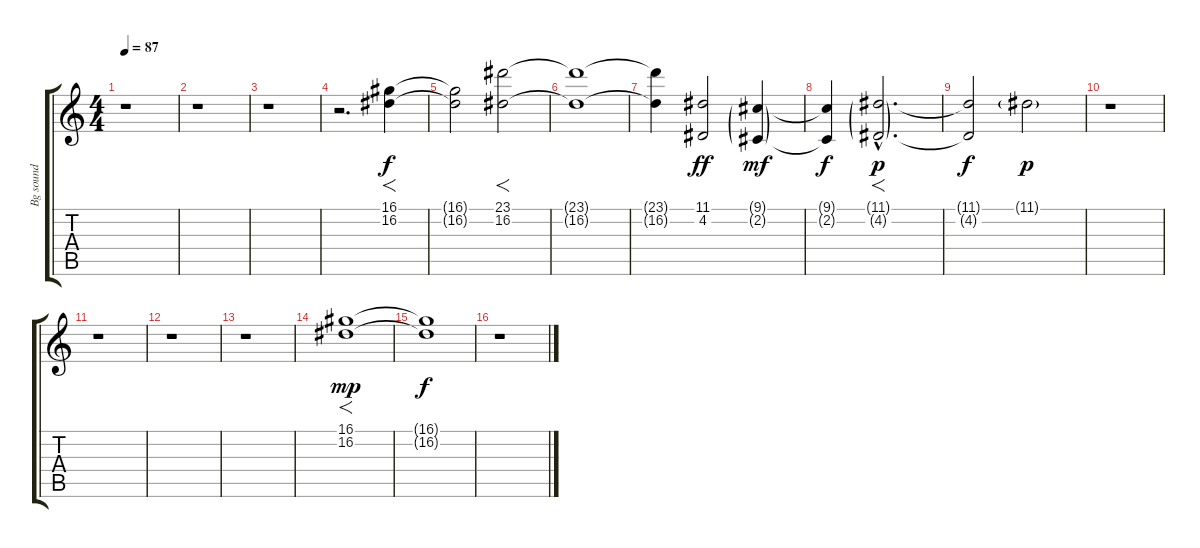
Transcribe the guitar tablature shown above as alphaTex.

\track ("Bg sound" "Bg sound") {instrument choiraahs}
\staff {score tabs}
\tuning (E4 B3 G3 D3 A2 E2) {hide}
\ts (4 4)
\tempo 87
\clef g2
\ks c
r.1{dy f instrument choiraahs} |
r.1 |
r.1 |
r.2{d} (16.1 16.2).4{f} |
(16.1{t} 16.2{t}).2 (23.1 16.2).2{f} |
(23.1{t} 16.2{t}).1 |
(23.1{t} 16.2{t}).4 (11.1 4.2).2{dy ff} (9.1{g} 2.2{g}).4{dy mf} |
(9.1{t} 2.2{t}).4{dy f} (11.1{g hac} 4.2{g hac}).2{f d dy p} |
(11.1{t} 4.2{t}).2{dy f} 11.1{g}.2{dy p} |
r.1 |
r.1 |
r.1 |
r.1 |
(16.1 16.2).1{f dy mp} |
(16.1{t} 16.2{t}).1{dy f} |
r.1
